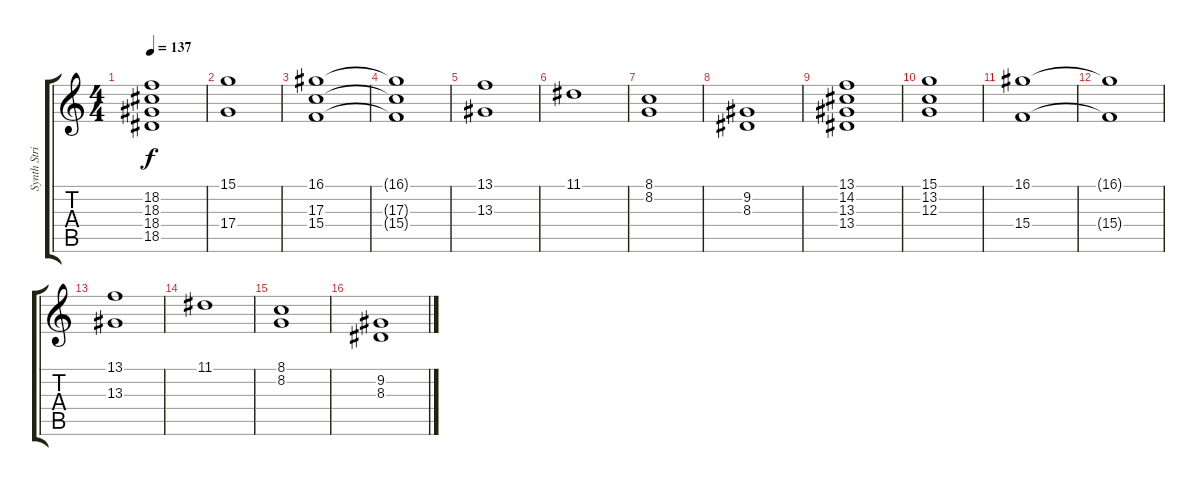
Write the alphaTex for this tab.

\track ("Synth Strings (Backing)" "Synth Stri") {instrument synthstrings1}
\staff {score tabs}
\tuning (E4 B3 G3 D3 A2 E2) {hide}
\ts (4 4)
\tempo 137
\clef g2
\ks c
(18.2 18.3 18.4 18.5).1{dy f} |
(15.1 17.4).1 |
(16.1 17.3 15.4).1 |
(16.1{t} 17.3{t} 15.4{t}).1 |
(13.1 13.3).1{volume 14} |
11.1.1 |
(8.1 8.2).1 |
(9.2 8.3).1 |
(13.1 14.2 13.3 13.4).1 |
(15.1 13.2 12.3).1 |
(16.1 15.4).1 |
(16.1{t} 15.4{t}).1 |
(13.1 13.3).1 |
11.1.1 |
(8.1 8.2).1 |
(9.2 8.3).1
